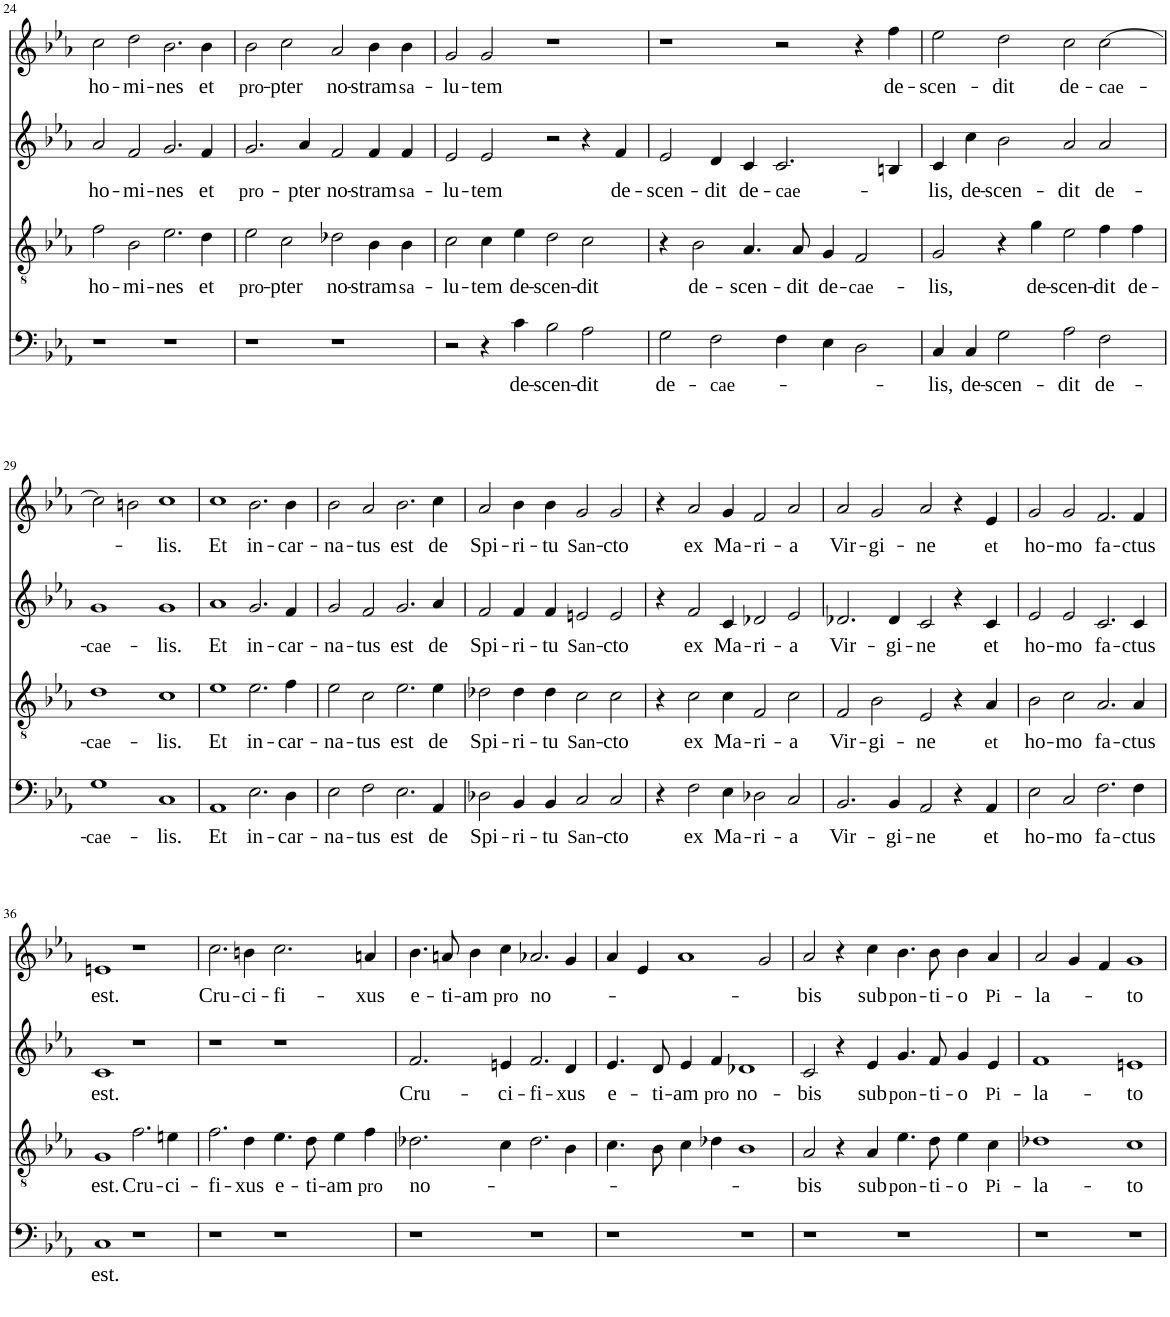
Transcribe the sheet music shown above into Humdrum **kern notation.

**kern	**text	**kern	**text	**kern	**text	**kern	**text
*part4	*part4	*part3	*part3	*part2	*part2	*part1	*part1
*staff4	*staff4	*staff3	*staff3	*staff2	*staff2	*staff1	*staff1
*I"B	*	*I"T	*	*I"A	*	*I"S	*
!!LO:PB:g=z
*clefF4	*	*clefGv2	*	*clefG2	*	*clefG2	*
*k[b-e-a-]	*	*k[b-e-a-]	*	*k[b-e-a-]	*	*k[b-e-a-]	*
*M4/2	*	*M4/2	*	*M4/2	*	*M4/2	*
=24	=24	=24	=24	=24	=24	=24	=24
!	!	!	!LO:LY:b	!	!LO:LY:b	!	!LO:LY:b
1r	.	2f\	ho-	2a-/	ho-	2cc\	ho-
!	!	!	!LO:LY:b	!	!LO:LY:b	!	!LO:LY:b
.	.	2B-\	mi-	2f/	mi-	2dd\	mi-
!	!	!	!LO:LY:b	!	!LO:LY:b	!	!LO:LY:b
1r	.	2.e-\	-nes	2.g/	-nes	2.b-\	-nes
!	!	!	!LO:LY:b	!	!LO:LY:b	!	!LO:LY:b
.	.	4d\	et	4f/	et	4b-\	et
=25	=25	=25	=25	=25	=25	=25	=25
!	!	!	!LO:LY:b	!	!LO:LY:b	!	!LO:LY:b
1r	.	2e-\	pro-	2.g/	pro-	2b-\	pro-
!	!	!	!LO:LY:b	!	!	!	!LO:LY:b
.	.	2c\	-pter	.	.	2cc\	-pter
!	!	!	!	!	!LO:LY:b	!	!
.	.	.	.	4a-/	-pter	.	.
!	!	!	!LO:LY:b	!	!LO:LY:b	!	!LO:LY:b
1r	.	2d-X\	no-	2f/	no-	2a-/	no-
!	!	!	!LO:LY:b	!	!LO:LY:b	!	!LO:LY:b
.	.	4B-\	stram	4f/	stram	4b-\	stram
!	!	!	!LO:LY:b	!	!LO:LY:b	!	!LO:LY:b
.	.	4B-\	sa-	4f/	sa-	4b-\	sa-
=26	=26	=26	=26	=26	=26	=26	=26
!	!	!	!LO:LY:b	!	!LO:LY:b	!	!LO:LY:b
2r	.	2c\	lu-	2e-/	lu-	2g/	-lu-
!	!	!	!LO:LY:b	!	!LO:LY:b	!	!LO:LY:b
4r	.	4c\	tem	2e-/	tem	2g/	tem
!	!LO:LY:b	!	!LO:LY:b	!	!	!	!
4c\	de-	4e-\	de-	.	.	.	.
!	!LO:LY:b	!	!LO:LY:b	!	!	!	!
2B-\	scen-	2d\	scen-	2r	.	1r	.
!	!LO:LY:b	!	!LO:LY:b	!	!	!	!
2A-\	-dit	2c\	dit	4r	.	.	.
!	!	!	!	!	!LO:LY:b	!	!
.	.	.	.	4f/	de-	.	.
=27	=27	=27	=27	=27	=27	=27	=27
!	!LO:LY:b	!	!	!	!LO:LY:b	!	!
2G\	de-	4r	.	2e-/	scen-	1r	.
!	!	!	!LO:LY:b	!	!	!	!
.	.	2B-\	de-	.	.	.	.
!	!LO:LY:b	!	!	!	!LO:LY:b	!	!
2F\	-cae-	.	.	4d/	-dit	.	.
!	!	!	!LO:LY:b	!	!LO:LY:b	!	!
.	.	4.A-/	scen-	4c/	de-	.	.
!	!	!	!	!	!LO:LY:b	!	!
4F\	.	.	.	2.c/	-cae-	2r	.
!	!	!	!LO:LY:b	!	!	!	!
.	.	8A-/	-dit	.	.	.	.
!	!	!	!LO:LY:b	!	!	!	!
4E-\	.	4G/	de-	.	.	.	.
!	!	!	!LO:LY:b	!	!	!	!
2D\	.	2F/	-cae-	.	.	4r	.
!	!	!	!	!	!	!	!LO:LY:b
.	.	.	.	4Bn/	.	4ff\	de-
=28	=28	=28	=28	=28	=28	=28	=28
!	!LO:LY:b	!	!LO:LY:b	!	!LO:LY:b	!	!LO:LY:b
4C/	-lis,	2G/	lis,	4c/	-lis,	2ee-\	scen-
!	!LO:LY:b	!	!	!	!LO:LY:b	!	!
4C/	de-	.	.	4cc\	de-	.	.
!	!LO:LY:b	!	!	!	!LO:LY:b	!	!LO:LY:b
2G\	scen-	4r	.	2b-\	scen-	2dd\	-dit
!	!	!	!LO:LY:b	!	!	!	!
.	.	4g\	de-	.	.	.	.
!	!LO:LY:b	!	!LO:LY:b	!	!LO:LY:b	!	!LO:LY:b
2A-\	-dit	2e-\	scen-	2a-/	-dit	2cc\	de-
!	!LO:LY:b	!	!LO:LY:b	!	!LO:LY:b	!	!LO:LY:b
2F\	de-	4f\	-dit	2a-/	de-	[2cc\	-cae-
!	!	!	!LO:LY:b	!	!	!	!
.	.	4f\	de-	.	.	.	.
!!LO:LB:g=z
=29	=29	=29	=29	=29	=29	=29	=29
!	!LO:LY:b	!	!LO:LY:b	!	!LO:LY:b	!	!
1G	-cae-	1d	-cae-	1g	-cae-	2cc\]	.
.	.	.	.	.	.	2bn\	.
!	!LO:LY:b	!	!LO:LY:b	!	!LO:LY:b	!	!LO:LY:b
1C	lis.	1c	lis.	1g	lis.	1cc	lis.
=30	=30	=30	=30	=30	=30	=30	=30
!	!LO:LY:b	!	!LO:LY:b	!	!LO:LY:b	!	!LO:LY:b
1AA-	Et	1e-	Et	1a-	Et	1cc	Et
!	!LO:LY:b	!	!LO:LY:b	!	!LO:LY:b	!	!LO:LY:b
2.E-\	in-	2.e-\	in-	2.g/	in-	2.b-\	in-
!	!LO:LY:b	!	!LO:LY:b	!	!LO:LY:b	!	!LO:LY:b
4D\	-car-	4f\	-car-	4f/	-car-	4b-\	-car-
=31	=31	=31	=31	=31	=31	=31	=31
!	!LO:LY:b	!	!LO:LY:b	!	!LO:LY:b	!	!LO:LY:b
2E-\	na-	2e-\	na-	2g/	na-	2b-\	na-
!	!LO:LY:b	!	!LO:LY:b	!	!LO:LY:b	!	!LO:LY:b
2F\	tus	2c\	tus	2f/	tus	2a-/	tus
!	!LO:LY:b	!	!LO:LY:b	!	!LO:LY:b	!	!LO:LY:b
2.E-\	est	2.e-\	est	2.g/	est	2.b-\	est
!	!LO:LY:b	!	!LO:LY:b	!	!LO:LY:b	!	!LO:LY:b
4AA-/	de	4e-\	de	4a-/	de	4cc\	de
=32	=32	=32	=32	=32	=32	=32	=32
!	!LO:LY:b	!	!LO:LY:b	!	!LO:LY:b	!	!LO:LY:b
2D-X\	Spi-	2d-X\	Spi-	2f/	Spi-	2a-/	Spi-
!	!LO:LY:b	!	!LO:LY:b	!	!LO:LY:b	!	!LO:LY:b
4BB-/	-ri-	4d-\	-ri-	4f/	-ri-	4b-\	-ri-
!	!LO:LY:b	!	!LO:LY:b	!	!LO:LY:b	!	!LO:LY:b
4BB-/	tu	4d-\	tu	4f/	tu	4b-\	tu
!	!LO:LY:b	!	!LO:LY:b	!	!LO:LY:b	!	!LO:LY:b
2C/	San-	2c\	San-	2en/	San-	2g/	San-
!	!LO:LY:b	!	!LO:LY:b	!	!LO:LY:b	!	!LO:LY:b
2C/	cto	2c\	cto	2e/	cto	2g/	-cto
=33	=33	=33	=33	=33	=33	=33	=33
4r	.	4r	.	4r	.	4r	.
!	!LO:LY:b	!	!LO:LY:b	!	!LO:LY:b	!	!LO:LY:b
2F\	ex	2c\	ex	2f/	ex	2a-/	ex
!	!LO:LY:b	!	!LO:LY:b	!	!LO:LY:b	!	!LO:LY:b
4E-\	Ma-	4c\	Ma-	4c/	Ma-	4g/	Ma-
!	!LO:LY:b	!	!LO:LY:b	!	!LO:LY:b	!	!LO:LY:b
2D-X\	-ri-	2F/	-ri-	2d-X/	-ri-	2f/	-ri-
!	!LO:LY:b	!	!LO:LY:b	!	!LO:LY:b	!	!LO:LY:b
2C/	a	2c\	a	2e-/	a	2a-/	a
=34	=34	=34	=34	=34	=34	=34	=34
!	!LO:LY:b	!	!LO:LY:b	!	!LO:LY:b	!	!LO:LY:b
2.BB-/	Vir-	2F/	Vir-	2.d-X/	Vir-	2a-/	Vir-
!	!	!	!LO:LY:b	!	!	!	!LO:LY:b
.	.	2B-\	-gi-	.	.	2g/	-gi-
!	!LO:LY:b	!	!	!	!LO:LY:b	!	!
4BB-/	-gi-	.	.	4d-/	-gi-	.	.
!	!LO:LY:b	!	!LO:LY:b	!	!LO:LY:b	!	!LO:LY:b
2AA-/	ne	2E-/	ne	2c/	ne	2a-/	ne
4r	.	4r	.	4r	.	4r	.
!	!LO:LY:b	!	!LO:LY:b	!	!LO:LY:b	!	!LO:LY:b
4AA-/	et	4A-/	et	4c/	et	4e-/	et
=35	=35	=35	=35	=35	=35	=35	=35
!	!LO:LY:b	!	!LO:LY:b	!	!LO:LY:b	!	!LO:LY:b
2E-\	ho-	2B-\	ho-	2e-/	ho-	2g/	ho-
!	!LO:LY:b	!	!LO:LY:b	!	!LO:LY:b	!	!LO:LY:b
2C/	-mo	2c\	-mo	2e-/	-mo	2g/	-mo
!	!LO:LY:b	!	!LO:LY:b	!	!LO:LY:b	!	!LO:LY:b
2.F\	fa-	2.A-/	fa-	2.c/	fa-	2.f/	fa-
!	!LO:LY:b	!	!LO:LY:b	!	!LO:LY:b	!	!LO:LY:b
4F\	ctus	4A-/	ctus	4c/	ctus	4f/	ctus
!!LO:LB:g=z
=36	=36	=36	=36	=36	=36	=36	=36
!	!LO:LY:b	!	!LO:LY:b	!	!LO:LY:b	!	!LO:LY:b
1C	est.	1G	est.	1c	est.	1en	est.
!	!	!	!LO:LY:b	!	!	!	!
1r	.	2.f\	Cru-	1r	.	1r	.
!	!	!	!LO:LY:b	!	!	!	!
.	.	4en\	-ci-	.	.	.	.
=37	=37	=37	=37	=37	=37	=37	=37
!	!	!	!LO:LY:b	!	!	!	!LO:LY:b
1r	.	2.f\	fi-	1r	.	2.cc\	Cru-
!	!	!	!LO:LY:b	!	!	!	!LO:LY:b
.	.	4d\	xus	.	.	4bn\	-ci-
!	!	!	!LO:LY:b	!	!	!	!LO:LY:b
1r	.	4.e-\	e-	1r	.	2.cc\	fi-
!	!	!	!LO:LY:b	!	!	!	!
.	.	8d\	ti-	.	.	.	.
!	!	!	!LO:LY:b	!	!	!	!
.	.	4e-\	am	.	.	.	.
!	!	!	!LO:LY:b	!	!	!	!LO:LY:b
.	.	4f\	pro	.	.	4an/	xus
=38	=38	=38	=38	=38	=38	=38	=38
!	!	!	!LO:LY:b	!	!LO:LY:b	!	!LO:LY:b
1r	.	2.d-X\	no-	2.f/	Cru-	4.b-\	e-
!	!	!	!	!	!	!	!LO:LY:b
.	.	.	.	.	.	8an/	-ti-
!	!	!	!	!	!	!	!LO:LY:b
.	.	.	.	.	.	4b-\	am
!	!	!	!	!	!LO:LY:b	!	!LO:LY:b
.	.	4c\	.	4en/	-ci-	4cc\	pro
!	!	!	!	!	!LO:LY:b	!	!LO:LY:b
1r	.	2.d-\	.	2.f/	fi-	2.a-X/	no-
!	!	!	!	!	!LO:LY:b	!	!
.	.	4B-\	.	4d/	xus	4g/	.
=39	=39	=39	=39	=39	=39	=39	=39
!	!	!	!	!	!LO:LY:b	!	!
1r	.	4.c\	.	4.e-/	e-	4a-/	.
.	.	.	.	.	.	4e-/	.
!	!	!	!	!	!LO:LY:b	!	!
.	.	8B-\	.	8d/	ti-	.	.
!	!	!	!	!	!LO:LY:b	!	!
.	.	4c\	.	4e-/	am	1a-	.
!	!	!	!	!	!LO:LY:b	!	!
.	.	4d-X\	.	4f/	pro	.	.
!	!	!	!	!	!LO:LY:b	!	!
1r	.	1B-	.	1d-X	no-	.	.
.	.	.	.	.	.	2g/	.
=40	=40	=40	=40	=40	=40	=40	=40
!	!	!	!LO:LY:b	!	!LO:LY:b	!	!LO:LY:b
1r	.	2A-/	bis	2c/	bis	2a-/	-bis
.	.	4r	.	4r	.	4r	.
!	!	!	!LO:LY:b	!	!LO:LY:b	!	!LO:LY:b
.	.	4A-/	sub	4e-/	sub	4cc\	sub
!	!	!	!LO:LY:b	!	!LO:LY:b	!	!LO:LY:b
1r	.	4.e-\	pon-	4.g/	pon-	4.b-\	pon-
!	!	!	!LO:LY:b	!	!LO:LY:b	!	!LO:LY:b
.	.	8d\	-ti-	8f/	-ti-	8b-\	-ti-
!	!	!	!LO:LY:b	!	!LO:LY:b	!	!LO:LY:b
.	.	4e-\	o	4g/	o	4b-\	o
!	!	!	!LO:LY:b	!	!LO:LY:b	!	!LO:LY:b
.	.	4c\	Pi-	4e-/	Pi-	4a-/	Pi-
=41	=41	=41	=41	=41	=41	=41	=41
!	!	!	!LO:LY:b	!	!LO:LY:b	!	!LO:LY:b
1r	.	1d-X	-la-	1f	-la-	2a-/	-la-
.	.	.	.	.	.	4g/	.
.	.	.	.	.	.	4f/	.
!	!	!	!LO:LY:b	!	!LO:LY:b	!	!LO:LY:b
1r	.	1c	to	1en	to	1g	to
=	=	=	=	=	=	=	=
*-	*-	*-	*-	*-	*-	*-	*-
